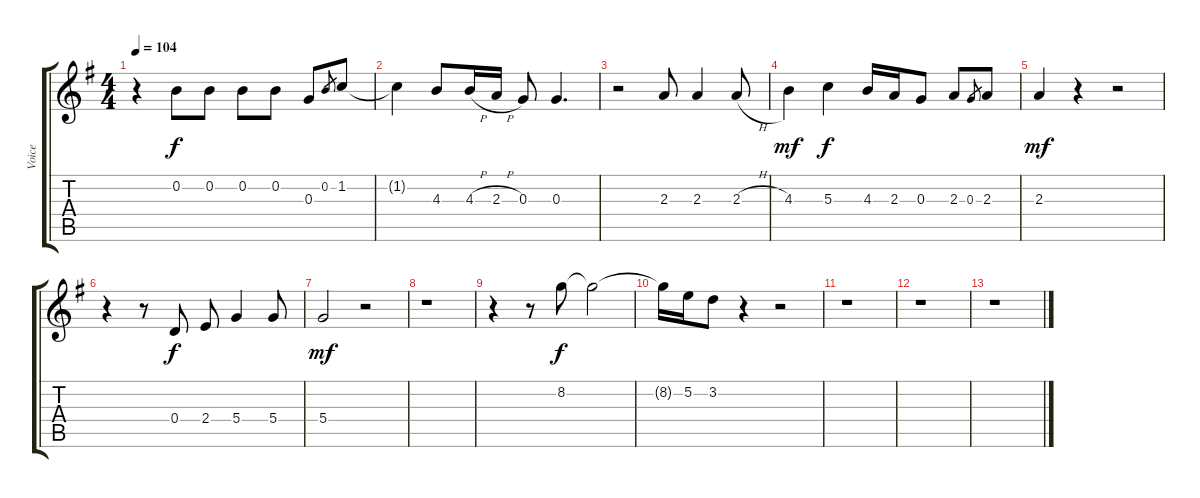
\track ("Voice" "Voice") {instrument acousticguitarsteel}
\staff {score tabs}
\tuning (E4 B3 G3 D3 A2 E2) {hide}
\ts (4 4)
\tempo 104
\clef g2
\ks g
r.4{dy mf} 0.2.8{dy f} 0.2.8 0.2.8 0.2.8 0.3.8 0.2.8{gr} 1.2.8 |
1.2{t}.4 4.3.8 4.3{h}.16 2.3{h}.16 0.3.8 0.3.4{d} |
r.2 2.3.8 2.3.4 2.3{h}.8 |
4.3.4{dy mf} 5.3.4{dy f} 4.3.16 2.3.16 0.3.8 2.3.8 0.3.8{gr} 2.3.8 |
2.3.4{dy mf} r.4 r.2 |
r.4 r.8 0.4.8{dy f} 2.4.8 5.4.4 5.4.8 |
5.4.2{dy mf} r.2 |
r.1 |
r.4 r.8 8.2.8{dy f} 8.2{t}.2 |
8.2{t}.16 5.2.16 3.2.8 r.4 r.2 |
r.1 |
r.1 |
r.1
